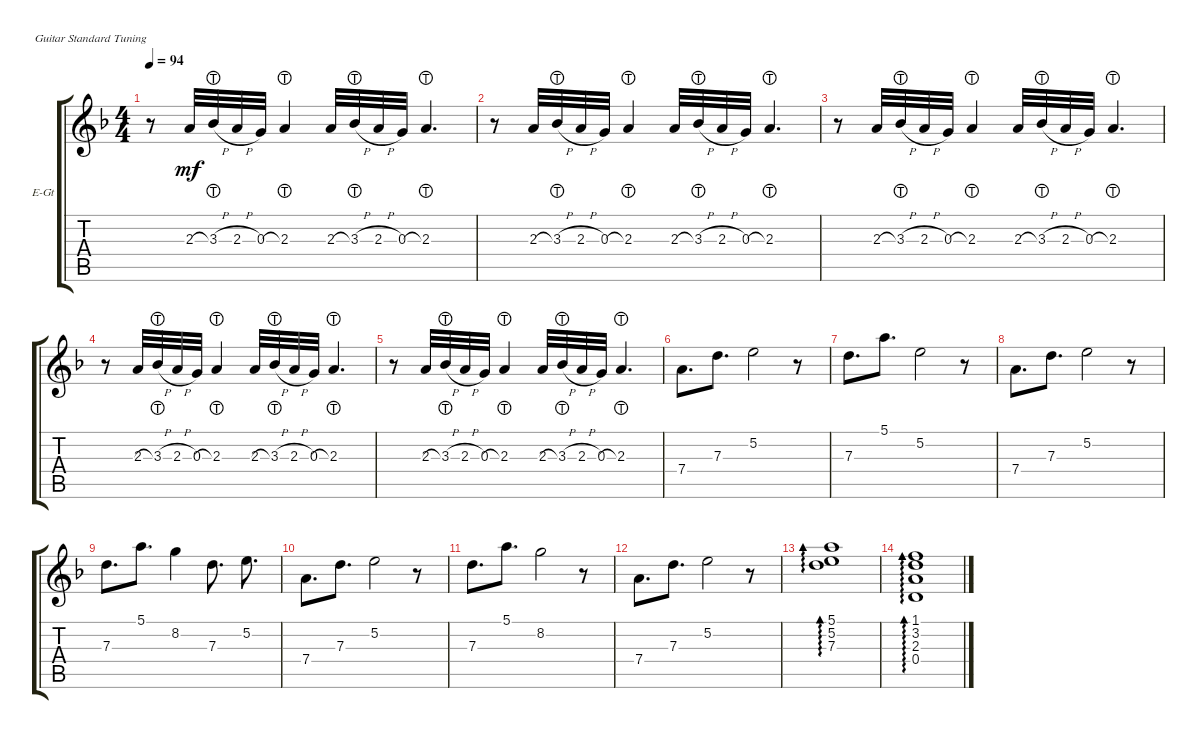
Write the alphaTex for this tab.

\defaultSystemsLayout 4
\bracketExtendMode groupsimilarinstruments
\firstSystemTrackNameOrientation horizontal
\otherSystemsTrackNameOrientation horizontal
\track ("Electric Guitar" "E-Gt") {instrument electricguitarclean}
\staff {score tabs}
\tuning (E4 B3 G3 D3 A2 E2)
\ts (4 4)
\tempo 94
\clef g2
\ks dminor
r.8{dy mf} 2.3.32 3.3{h lht}.32 2.3{h}.32 0.3.32 2.3{lht}.4 2.3.32 3.3{h lht}.32 2.3{h}.32 0.3.32 2.3{lht}.4{d} |
r.8 2.3.32 3.3{h lht}.32 2.3{h}.32 0.3.32 2.3{lht}.4 2.3.32 3.3{h lht}.32 2.3{h}.32 0.3.32 2.3{lht}.4{d} |
r.8 2.3.32 3.3{h lht}.32 2.3{h}.32 0.3.32 2.3{lht}.4 2.3.32 3.3{h lht}.32 2.3{h}.32 0.3.32 2.3{lht}.4{d} |
r.8 2.3.32 3.3{h lht}.32 2.3{h}.32 0.3.32 2.3{lht}.4 2.3.32 3.3{h lht}.32 2.3{h}.32 0.3.32 2.3{lht}.4{d} |
r.8 2.3.32 3.3{h lht}.32 2.3{h}.32 0.3.32 2.3{lht}.4 2.3.32 3.3{h lht}.32 2.3{h}.32 0.3.32 2.3{lht}.4{d} |
7.4.8{d} 7.3.8{d} 5.2.2 r.8 |
7.3.8{d} 5.1.8{d} 5.2.2 r.8 |
7.4.8{d} 7.3.8{d} 5.2.2 r.8 |
7.3.8{d} 5.1.8{d} 8.2.4 7.3.8{d} 5.2.8{d} |
7.4.8{d} 7.3.8{d} 5.2.2 r.8 |
7.3.8{d} 5.1.8{d} 8.2.2 r.8 |
7.4.8{d} 7.3.8{d} 5.2.2 r.8 |
(7.3 5.2 5.1).1{ad 0} |
(0.4 2.3 3.2 1.1).1{ad 0}
